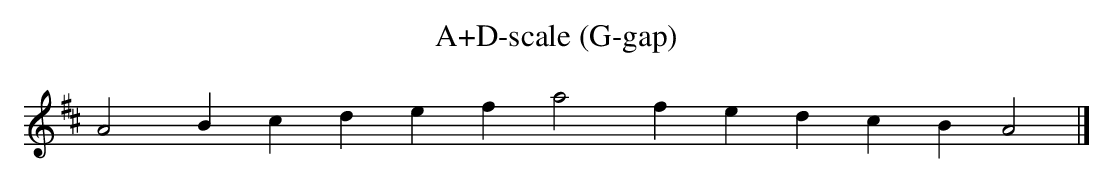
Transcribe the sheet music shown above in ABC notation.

X:1
T:A+D-scale (G-gap)
M:none
L:1/4
K:AMix
A2 B c d e f a2 f e d c B A2|]
